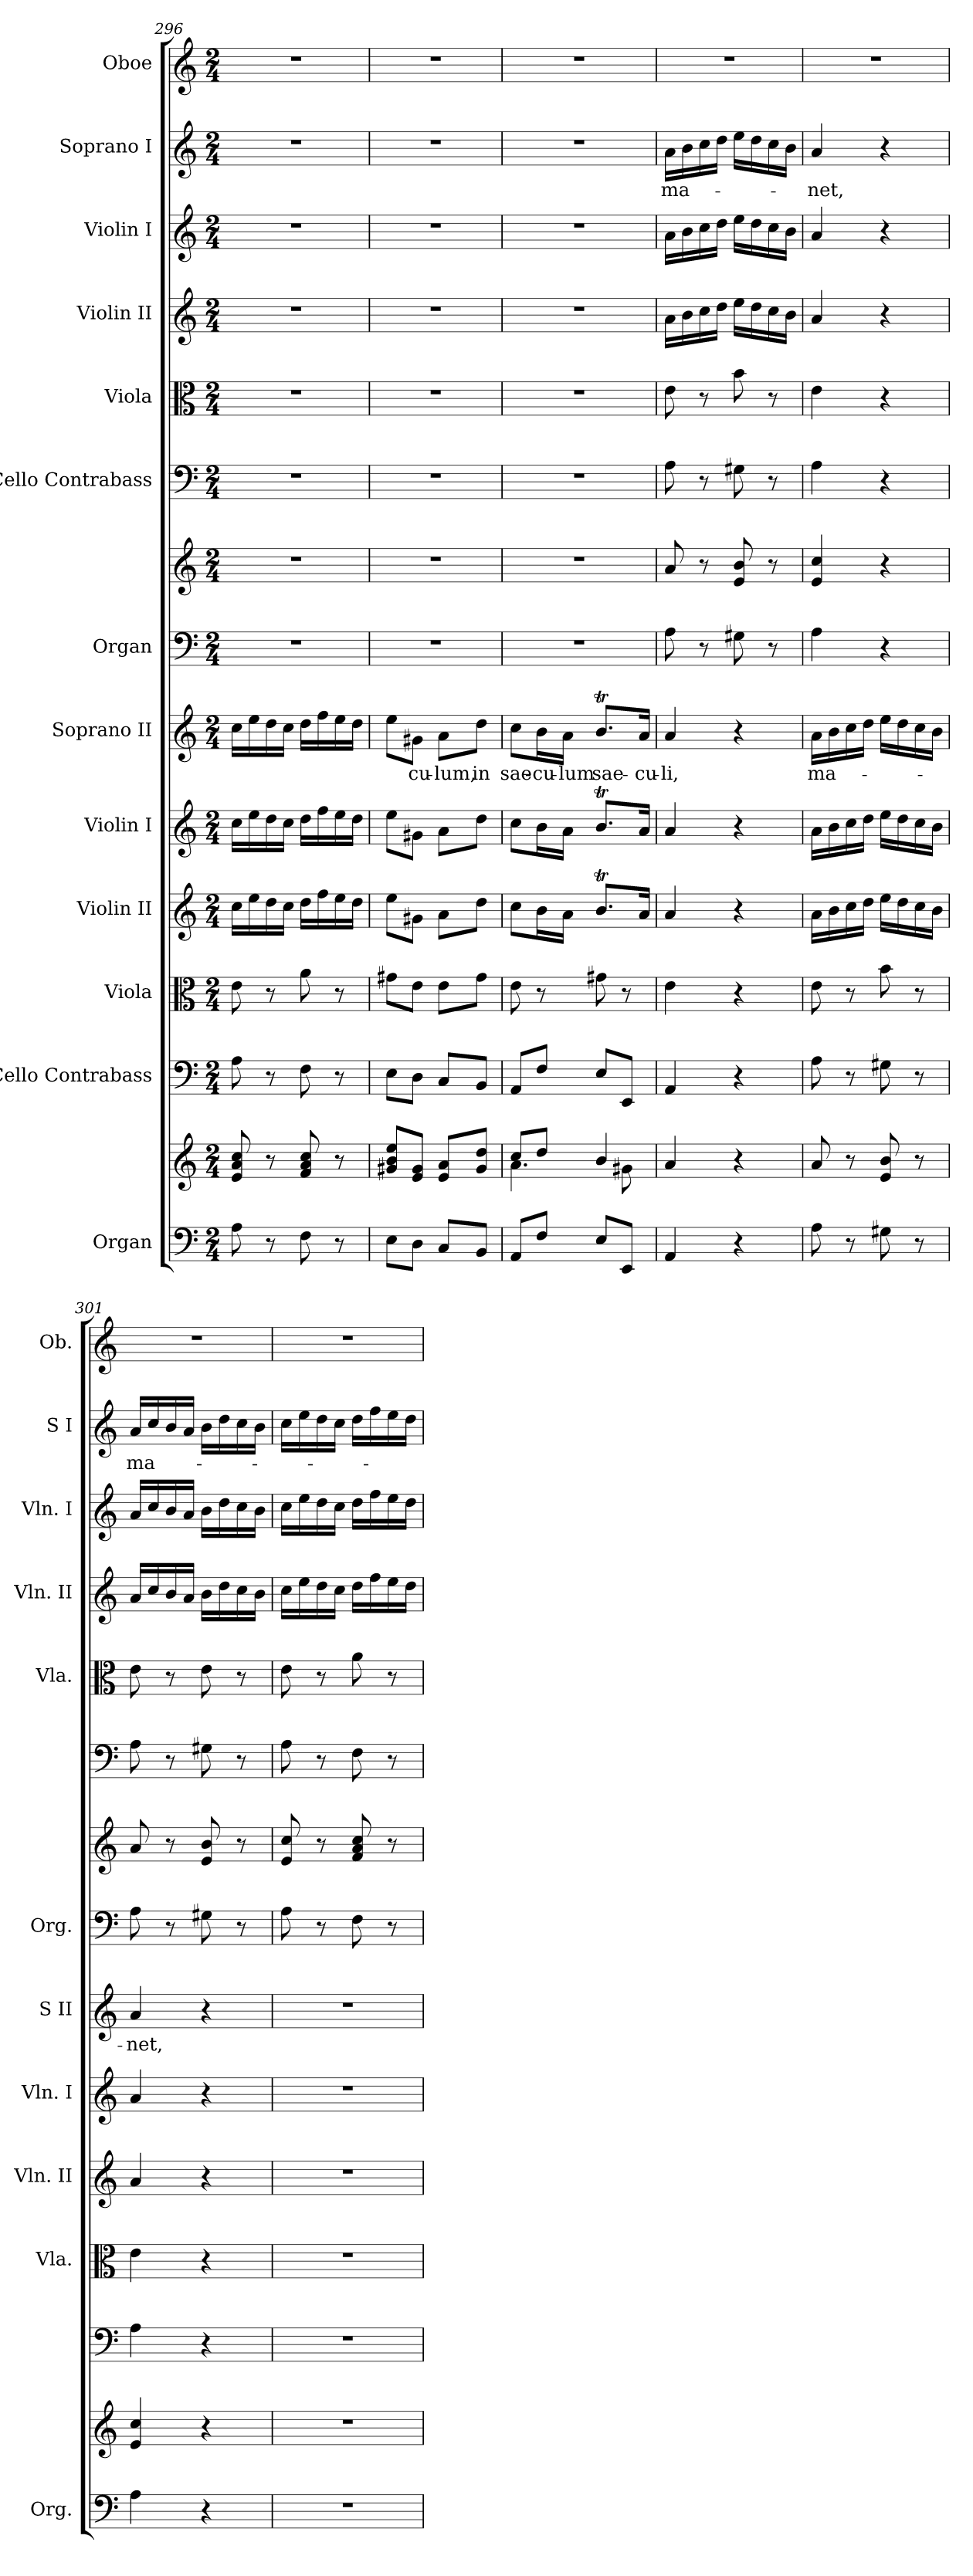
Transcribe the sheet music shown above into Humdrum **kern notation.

**kern	**kern	**kern	**kern	**kern	**kern	**kern	**text	**kern	**kern	**kern	**kern	**kern	**kern	**kern	**text	**kern
*part13	*part13	*part12	*part11	*part10	*part9	*part8	*part8	*part7	*part7	*part6	*part5	*part4	*part3	*part2	*part2	*part1
*staff15	*staff14	*staff13	*staff12	*staff11	*staff10	*staff9	*staff9	*staff8	*staff7	*staff6	*staff5	*staff4	*staff3	*staff2	*staff2	*staff1
*I"Organ	*	*I"Cello Contrabass	*I"Viola	*I"Violin II	*I"Violin I	*I"Soprano II	*	*I"Organ	*	*I"Cello Contrabass	*I"Viola	*I"Violin II	*I"Violin I	*I"Soprano I	*	*I"Oboe
*I'Org.	*	*	*I'Vla.	*I'Vln. II	*I'Vln. I	*I'S II	*	*I'Org.	*	*	*I'Vla.	*I'Vln. II	*I'Vln. I	*I'S I	*	*I'Ob.
*clefF4	*clefG2	*clefF4	*clefC3	*clefG2	*clefG2	*clefG2	*	*clefF4	*clefG2	*clefF4	*clefC3	*clefG2	*clefG2	*clefG2	*	*clefG2
*k[]	*k[]	*k[]	*k[]	*k[]	*k[]	*k[]	*	*k[]	*k[]	*k[]	*k[]	*k[]	*k[]	*k[]	*	*k[]
*a:	*a:	*a:	*a:	*a:	*a:	*a:	*	*a:	*a:	*a:	*a:	*a:	*a:	*a:	*	*a:
*M2/4	*M2/4	*M2/4	*M2/4	*M2/4	*M2/4	*M2/4	*	*M2/4	*M2/4	*M2/4	*M2/4	*M2/4	*M2/4	*M2/4	*	*M2/4
=296	=296	=296	=296	=296	=296	=296	=296	=296	=296	=296	=296	=296	=296	=296	=296	=296
8A\	8e/ 8a/ 8cc/	8A\	8e\	16cc\LL	16cc\LL	16cc\LL	.	2r	2r	2r	2r	2r	2r	2r	.	2r
.	.	.	.	16ee\	16ee\	16ee\	.	.	.	.	.	.	.	.	.	.
8r	8r	8r	8r	16dd\	16dd\	16dd\	.	.	.	.	.	.	.	.	.	.
.	.	.	.	16cc\JJ	16cc\JJ	16cc\JJ	.	.	.	.	.	.	.	.	.	.
8F\	8f/ 8a/ 8cc/	8F\	8a\	16dd\LL	16dd\LL	16dd\LL	.	.	.	.	.	.	.	.	.	.
.	.	.	.	16ff\	16ff\	16ff\	.	.	.	.	.	.	.	.	.	.
8r	8r	8r	8r	16ee\	16ee\	16ee\	.	.	.	.	.	.	.	.	.	.
.	.	.	.	16dd\JJ	16dd\JJ	16dd\JJ	.	.	.	.	.	.	.	.	.	.
=297	=297	=297	=297	=297	=297	=297	=297	=297	=297	=297	=297	=297	=297	=297	=297	=297
8E\L	8g#X/ 8b/ 8ee/L	8E\L	8g#X\L	8ee\L	8ee\L	8ee\L	.	2r	2r	2r	2r	2r	2r	2r	.	2r
!	!	!	!	!	!	!	!LO:LY:b	!	!	!	!	!	!	!	!	!
8D\J	8e/ 8g#/J	8D\J	8e\J	8g#X\J	8g#X\J	8g#X\J	-cu-	.	.	.	.	.	.	.	.	.
!	!	!	!	!	!	!	!LO:LY:b	!	!	!	!	!	!	!	!	!
8C/L	8e/ 8a/L	8C/L	8e\L	8a\L	8a\L	8a\L	-lum,	.	.	.	.	.	.	.	.	.
!	!	!	!	!	!	!	!LO:LY:b	!	!	!	!	!	!	!	!	!
8BB/J	8g#/ 8dd/J	8BB/J	8g#\J	8dd\J	8dd\J	8dd\J	in	.	.	.	.	.	.	.	.	.
=298	=298	=298	=298	=298	=298	=298	=298	=298	=298	=298	=298	=298	=298	=298	=298	=298
*	*^	*	*	*	*	*	*	*	*	*	*	*	*	*	*	*
!	!	!	!	!	!	!	!	!LO:LY:b	!	!	!	!	!	!	!	!	!
8AA/L	8cc/L	4.a\	8AA/L	8e\	8cc\L	8cc\L	8cc\L	sae-	2r	2r	2r	2r	2r	2r	2r	.	2r
!	!	!	!	!	!	!	!	!LO:LY:b	!	!	!	!	!	!	!	!	!
8F/J	8dd/J	.	8F/J	8r	16b\L	16b\L	16b\L	-cu-	.	.	.	.	.	.	.	.	.
!	!	!	!	!	!	!	!	!LO:LY:b	!	!	!	!	!	!	!	!	!
.	.	.	.	.	16a\JJ	16a\JJ	16a\JJ	-lum	.	.	.	.	.	.	.	.	.
!	!	!	!	!	!	!	!	!LO:LY:b	!	!	!	!	!	!	!	!	!
8E/L	4b/	.	8E/L	8g#X\	8.bt/L	8.bt/L	8.bt/L	sae-	.	.	.	.	.	.	.	.	.
8EE/J	.	8g#X\	8EE/J	8r	.	.	.	.	.	.	.	.	.	.	.	.	.
!	!	!	!	!	!	!	!	!LO:LY:b	!	!	!	!	!	!	!	!	!
.	.	.	.	.	16a/Jk	16a/Jk	16a/Jk	-cu-	.	.	.	.	.	.	.	.	.
*	*v	*v	*	*	*	*	*	*	*	*	*	*	*	*	*	*	*
=299	=299	=299	=299	=299	=299	=299	=299	=299	=299	=299	=299	=299	=299	=299	=299	=299
!	!	!	!	!	!	!	!LO:LY:b	!	!	!	!	!	!	!	!LO:LY:b	!
4AA/	4a/	4AA/	4e\	4a/	4a/	4a/	-li,	8A\	8a/	8A\	8e\	16a\LL	16a\LL	16a\LL	ma-	2r
.	.	.	.	.	.	.	.	.	.	.	.	16b\	16b\	16b\	.	.
.	.	.	.	.	.	.	.	8r	8r	8r	8r	16cc\	16cc\	16cc\	.	.
.	.	.	.	.	.	.	.	.	.	.	.	16dd\JJ	16dd\JJ	16dd\JJ	.	.
4r	4r	4r	4r	4r	4r	4r	.	8G#X\	8e/ 8b/	8G#X\	8b\	16ee\LL	16ee\LL	16ee\LL	.	.
.	.	.	.	.	.	.	.	.	.	.	.	16dd\	16dd\	16dd\	.	.
.	.	.	.	.	.	.	.	8r	8r	8r	8r	16cc\	16cc\	16cc\	.	.
.	.	.	.	.	.	.	.	.	.	.	.	16b\JJ	16b\JJ	16b\JJ	.	.
!!LO:PB:g=z
=300	=300	=300	=300	=300	=300	=300	=300	=300	=300	=300	=300	=300	=300	=300	=300	=300
!	!	!	!	!	!	!	!LO:LY:b	!	!	!	!	!	!	!	!LO:LY:b	!
8A\	8a/	8A\	8e\	16a\LL	16a\LL	16a\LL	ma-	4A\	4e/ 4cc/	4A\	4e\	4a/	4a/	4a/	-net,	2r
.	.	.	.	16b\	16b\	16b\	.	.	.	.	.	.	.	.	.	.
8r	8r	8r	8r	16cc\	16cc\	16cc\	.	.	.	.	.	.	.	.	.	.
.	.	.	.	16dd\JJ	16dd\JJ	16dd\JJ	.	.	.	.	.	.	.	.	.	.
8G#X\	8e/ 8b/	8G#X\	8b\	16ee\LL	16ee\LL	16ee\LL	.	4r	4r	4r	4r	4r	4r	4r	.	.
.	.	.	.	16dd\	16dd\	16dd\	.	.	.	.	.	.	.	.	.	.
8r	8r	8r	8r	16cc\	16cc\	16cc\	.	.	.	.	.	.	.	.	.	.
.	.	.	.	16b\JJ	16b\JJ	16b\JJ	.	.	.	.	.	.	.	.	.	.
=301	=301	=301	=301	=301	=301	=301	=301	=301	=301	=301	=301	=301	=301	=301	=301	=301
!	!	!	!	!	!	!	!LO:LY:b	!	!	!	!	!	!	!	!LO:LY:b	!
4A\	4e/ 4cc/	4A\	4e\	4a/	4a/	4a/	-net,	8A\	8a/	8A\	8e\	16a/LL	16a/LL	16a/LL	ma-	2r
.	.	.	.	.	.	.	.	.	.	.	.	16cc/	16cc/	16cc/	.	.
.	.	.	.	.	.	.	.	8r	8r	8r	8r	16b/	16b/	16b/	.	.
.	.	.	.	.	.	.	.	.	.	.	.	16a/JJ	16a/JJ	16a/JJ	.	.
4r	4r	4r	4r	4r	4r	4r	.	8G#X\	8e/ 8b/	8G#X\	8e\	16b\LL	16b\LL	16b\LL	.	.
.	.	.	.	.	.	.	.	.	.	.	.	16dd\	16dd\	16dd\	.	.
.	.	.	.	.	.	.	.	8r	8r	8r	8r	16cc\	16cc\	16cc\	.	.
.	.	.	.	.	.	.	.	.	.	.	.	16b\JJ	16b\JJ	16b\JJ	.	.
=302	=302	=302	=302	=302	=302	=302	=302	=302	=302	=302	=302	=302	=302	=302	=302	=302
2r	2r	2r	2r	2r	2r	2r	.	8A\	8e/ 8cc/	8A\	8e\	16cc\LL	16cc\LL	16cc\LL	.	2r
.	.	.	.	.	.	.	.	.	.	.	.	16ee\	16ee\	16ee\	.	.
.	.	.	.	.	.	.	.	8r	8r	8r	8r	16dd\	16dd\	16dd\	.	.
.	.	.	.	.	.	.	.	.	.	.	.	16cc\JJ	16cc\JJ	16cc\JJ	.	.
.	.	.	.	.	.	.	.	8F\	8f/ 8a/ 8cc/	8F\	8a\	16dd\LL	16dd\LL	16dd\LL	.	.
.	.	.	.	.	.	.	.	.	.	.	.	16ff\	16ff\	16ff\	.	.
.	.	.	.	.	.	.	.	8r	8r	8r	8r	16ee\	16ee\	16ee\	.	.
.	.	.	.	.	.	.	.	.	.	.	.	16dd\JJ	16dd\JJ	16dd\JJ	.	.
=	=	=	=	=	=	=	=	=	=	=	=	=	=	=	=	=
*-	*-	*-	*-	*-	*-	*-	*-	*-	*-	*-	*-	*-	*-	*-	*-	*-
